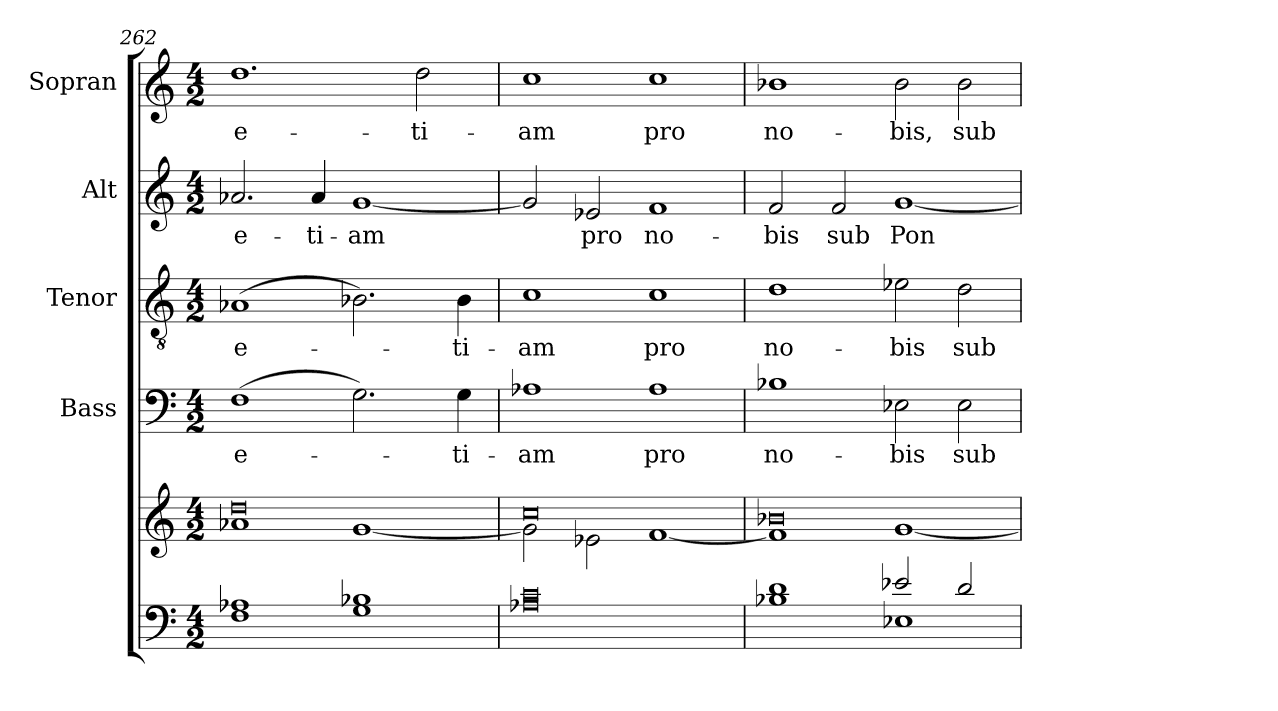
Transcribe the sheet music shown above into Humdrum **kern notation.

**kern	**kern	**kern	**text	**kern	**text	**kern	**text	**kern	**text
*part5	*part5	*part4	*part4	*part3	*part3	*part2	*part2	*part1	*part1
*staff6	*staff5	*staff4	*staff4	*staff3	*staff3	*staff2	*staff2	*staff1	*staff1
*	*	*I"Bass	*	*I"Tenor	*	*I"Alt	*	*I"Sopran	*
*	*	*I'B.	*	*I'T.	*	*I'A.	*	*I'S.	*
*clefF4	*clefG2	*clefF4	*	*clefGv2	*	*clefG2	*	*clefG2	*
*k[]	*k[]	*k[]	*	*k[]	*	*k[]	*	*k[]	*
*C:	*C:	*C:	*	*C:	*	*C:	*	*C:	*
*M4/2	*M4/2	*M4/2	*	*M4/2	*	*M4/2	*	*M4/2	*
=262	=262	=262	=262	=262	=262	=262	=262	=262	=262
*^	*^	*	*	*	*	*	*	*	*
!	!	!	!	!	!LO:LY:b	!	!LO:LY:b	!	!LO:LY:b	!	!LO:LY:b
1A-X	1F	0dd	1a-X	(>1F	e-	(>1A-X	e-	2.a-X/	e-	1.dd	e-
!	!	!	!	!	!	!	!	!	!LO:LY:b	!	!
.	.	.	.	.	.	.	.	4a-/	-ti-	.	.
!	!	!	!	!	!	!	!	!	!LO:LY:b	!	!
1B-X	1G	.	[<1g	2.G\)	.	2.B-X\)	.	[1g	-am	.	.
!	!	!	!	!	!	!	!	!	!	!	!LO:LY:b
.	.	.	.	.	.	.	.	.	.	2dd\	-ti-
!	!	!	!	!	!LO:LY:b	!	!LO:LY:b	!	!	!	!
.	.	.	.	4G\	-ti-	4B-\	-ti-	.	.	.	.
!!LO:LB:g=z
=263	=263	=263	=263	=263	=263	=263	=263	=263	=263	=263	=263
!	!	!	!	!	!LO:LY:b	!	!LO:LY:b	!	!	!	!LO:LY:b
0c	0A-X	0cc	2g\]	1A-X	-am	1c	-am	2g/]	.	1cc	-am
!	!	!	!	!	!	!	!	!	!LO:LY:b	!	!
.	.	.	2e-X\	.	.	.	.	2e-X/	pro	.	.
!	!	!	!	!	!LO:LY:b	!	!LO:LY:b	!	!LO:LY:b	!	!LO:LY:b
.	.	.	[<1f	1A-	pro	1c	pro	1f	no-	1cc	pro
=264	=264	=264	=264	=264	=264	=264	=264	=264	=264	=264	=264
!	!	!	!	!	!LO:LY:b	!	!LO:LY:b	!	!LO:LY:b	!	!LO:LY:b
1d	1B-X	0b-X	1f]	1B-X	no-	1d	no-	2f/	-bis	1b-X	no-
!	!	!	!	!	!	!	!	!	!LO:LY:b	!	!
.	.	.	.	.	.	.	.	2f/	sub	.	.
!	!	!	!	!	!LO:LY:b	!	!LO:LY:b	!	!LO:LY:b	!	!LO:LY:b
2e-X/	1E-X	.	[<1g	2E-X\	-bis	2e-X\	-bis	[1g	Pon-	2b-\	-bis,
!	!	!	!	!	!LO:LY:b	!	!LO:LY:b	!	!	!	!LO:LY:b
2d/	.	.	.	2E-\	sub	2d\	sub	.	.	2b-\	sub
*v	*v	*	*	*	*	*	*	*	*	*	*
*	*v	*v	*	*	*	*	*	*	*	*
=	=	=	=	=	=	=	=	=	=
*-	*-	*-	*-	*-	*-	*-	*-	*-	*-
